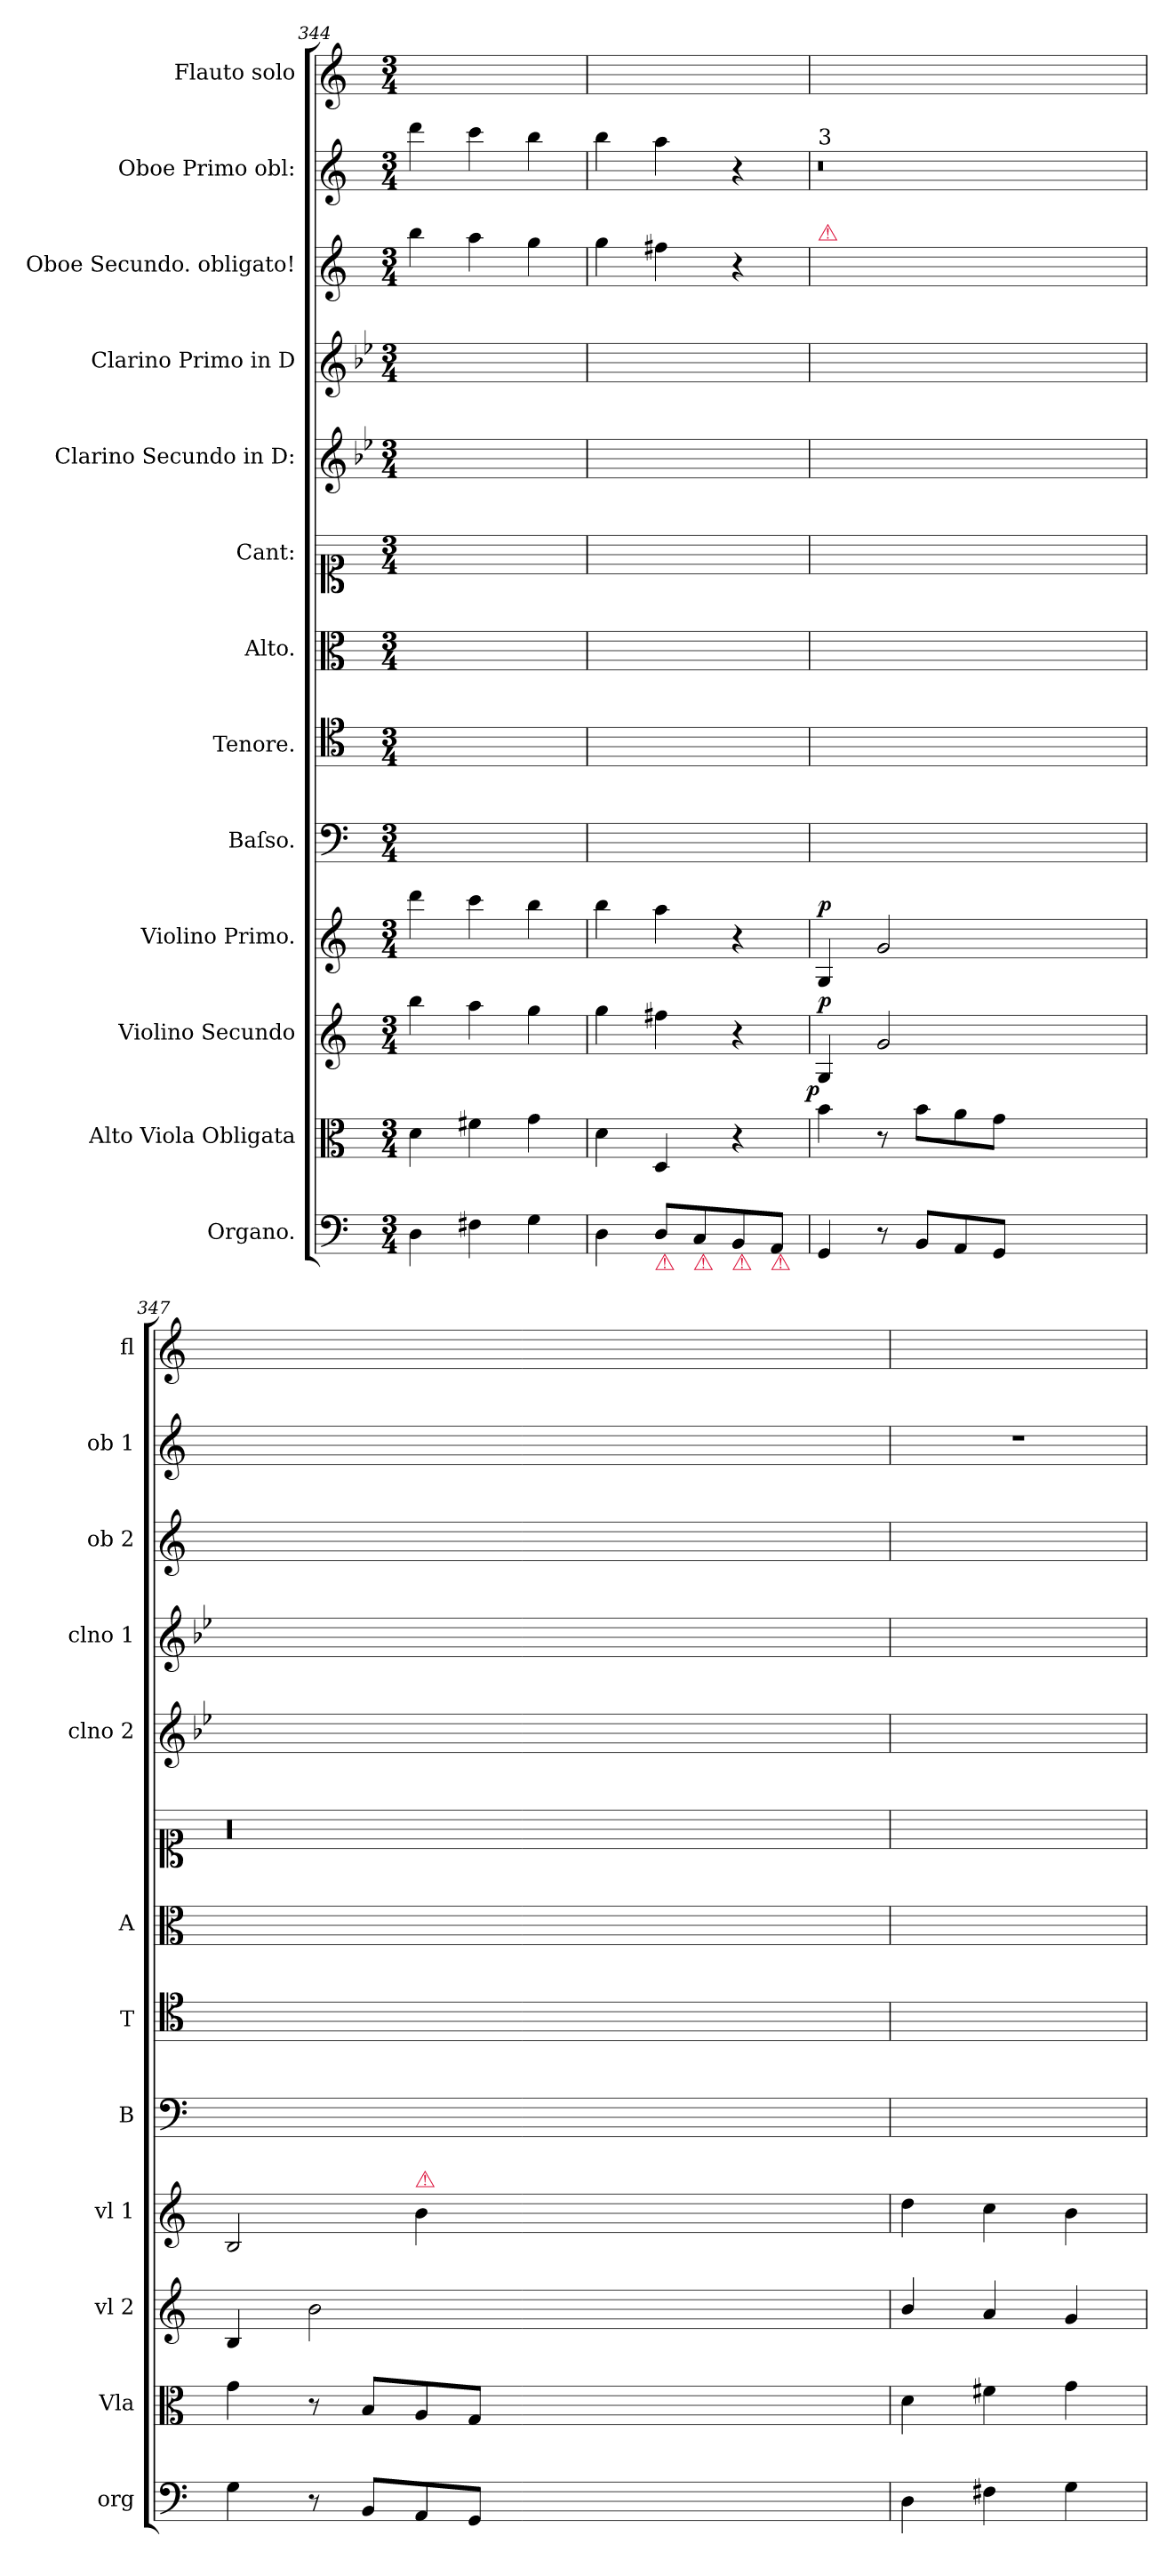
**kern	**kern	**dynam	**kern	**dynam	**kern	**dynam	**kern	**kern	**kern	**kern	**kern	**kern	**kern	**kern	**kern
*part13	*part12	*part12	*part11	*part11	*part10	*part10	*part9	*part8	*part7	*part6	*part5	*part4	*part3	*part2	*part1
*staff13	*staff12	*staff12	*staff11	*staff11	*staff10	*staff10	*staff9	*staff8	*staff7	*staff6	*staff5	*staff4	*staff3	*staff2	*staff1
*I"Organo.	*I"Alto Viola Obligata	*	*I"Violino Secundo	*	*I"Violino Primo.	*	*I"Baſso.	*I"Tenore.	*I"Alto.	*I"Cant:	*I"Clarino Secundo in D:	*I"Clarino Primo in D	*I"Oboe Secundo. obligato!	*I"Oboe Primo obl:	*I"Flauto solo
*I'org	*I'Vla	*	*I'vl 2	*	*I'vl 1	*	*I'B	*I'T	*I'A	*	*I'clno 2	*I'clno 1	*I'ob 2	*I'ob 1	*I'fl
*clefF4	*clefC3	*	*clefG2	*	*clefG2	*	*clefF4	*clefC4	*clefC3	*clefC1	*clefG2	*clefG2	*clefG2	*clefG2	*clefG2
*	*	*	*	*	*	*	*	*	*	*	*ITrd-1c-2	*ITrd-1c-2	*	*	*
*k[]	*k[]	*	*k[]	*	*k[]	*	*k[]	*k[]	*k[]	*k[]	*k[]	*k[]	*k[]	*k[]	*k[]
*C:	*C:	*	*C:	*	*C:	*	*C:	*C:	*C:	*C:	*C:	*C:	*C:	*C:	*C:
*M3/4	*M3/4	*	*M3/4	*	*M3/4	*	*M3/4	*M3/4	*M3/4	*M3/4	*M3/4	*M3/4	*M3/4	*M3/4	*M3/4
=344	=344	=344	=344	=344	=344	=344	=344	=344	=344	=344	=344	=344	=344	=344	=344
4D\	4d\	.	4bb\	.	4ddd\	.	2.ryy	2.ryy	2.ryy	2.ryy	2.ryy	2.ryy	4bb\	4ddd\	2.ryy
4F#X\	4f#X\	.	4aa\	.	4ccc\	.	.	.	.	.	.	.	4aa\	4ccc\	.
4G\	4g\	.	4gg\	.	4bb\	.	.	.	.	.	.	.	4gg\	4bb\	.
=345	=345	=345	=345	=345	=345	=345	=345	=345	=345	=345	=345	=345	=345	=345	=345
4D\	4d\	.	4gg\	.	4bb\	.	2.ryy	2.ryy	2.ryy	2.ryy	2.ryy	2.ryy	4gg\	4bb\	2.ryy
!LO:TX:b:color=crimson:t=⚠	!	!	!	!	!	!	!	!	!	!	!	!	!	!	!
8D/L	4D/	.	4ff#X\	.	4aa\	.	.	.	.	.	.	.	4ff#X\	4aa\	.
!LO:TX:b:color=crimson:t=⚠	!	!	!	!	!	!	!	!	!	!	!	!	!	!	!
8C/	.	.	.	.	.	.	.	.	.	.	.	.	.	.	.
!LO:TX:b:color=crimson:t=⚠	!	!	!	!	!	!	!	!	!	!	!	!	!	!	!
8BB/	4r	.	4r	.	4r	.	.	.	.	.	.	.	4r	4r	.
!LO:TX:b:color=crimson:t=⚠	!	!	!	!	!	!	!	!	!	!	!	!	!	!	!
8AA/J	.	.	.	.	.	.	.	.	.	.	.	.	.	.	.
=346	=346	=346	=346	=346	=346	=346	=346	=346	=346	=346	=346	=346	=346	=346	=346
!	!	!	!	!	!	!	!	!	!	!	!	!	!	!LO:TX:a:t=3	!
!	!	!	!	!	!	!	!	!	!	!	!	!	!LO:TX:a:color=crimson:t=⚠	!	!
!	!	!LO:DY:a:rj	!	!LO:DY:a	!	!LO:DY:a	!	!	!	!	!	!	!	!LO:N:vis=0	!
4GG/	4b\	p	4G/	p	4G/	p	2.ryy	2.ryy	2.ryy	1.ryy	2.ryy	2.ryy	2.ryy	1.r	2.ryy
8r	8r	.	2g/	.	2g/	.	.	.	.	.	.	.	.	.	.
8BB/L	8b\L	.	.	.	.	.	.	.	.	.	.	.	.	.	.
8AA/	8a\	.	.	.	.	.	.	.	.	.	.	.	.	.	.
8GG/J	8g\J	.	.	.	.	.	.	.	.	.	.	.	.	.	.
2.ryy	2.ryy	.	2.ryy	.	2.ryy	.	2.ryy	2.ryy	2.ryy	.	2.ryy	2.ryy	2.ryy	.	2.ryy
=347	=347	=347	=347	=347	=347	=347	=347	=347	=347	=347	=347	=347	=347	=347	=347
!	!	!	!	!	!	!	!	!	!	!LO:N:vis=00	!	!	!	!	!
4G\	4g\	.	4B/	.	2B/	.	2.ryy	2.ryy	2.ryy	0.r	2.ryy	2.ryy	2.ryy	0.ryy	2.ryy
8r	8r	.	2b\	.	.	.	.	.	.	.	.	.	.	.	.
8BB/L	8B/L	.	.	.	.	.	.	.	.	.	.	.	.	.	.
!	!	!	!	!	!LO:TX:a:color=crimson:t=⚠	!	!	!	!	!	!	!	!	!	!
8AA/	8A/	.	.	.	4b\	.	.	.	.	.	.	.	.	.	.
8GG/J	8G/J	.	.	.	.	.	.	.	.	.	.	.	.	.	.
0ryy	0ryy	.	0ryy	.	0ryy	.	0ryy	0ryy	0ryy	.	0ryy	0ryy	0ryy	.	0ryy
4ryy	4ryy	.	4ryy	.	4ryy	.	4ryy	4ryy	4ryy	.	4ryy	4ryy	4ryy	.	4ryy
=348	=348	=348	=348	=348	=348	=348	=348	=348	=348	=348	=348	=348	=348	=348	=348
4D\	4d\	.	4b/	.	4dd\	.	2.ryy	2.ryy	2.ryy	2.ryy	2.ryy	2.ryy	2.ryy	2.r	2.ryy
4F#X\	4f#X\	.	4a/	.	4cc\	.	.	.	.	.	.	.	.	.	.
4G\	4g\	.	4g/	.	4b\	.	.	.	.	.	.	.	.	.	.
=	=	=	=	=	=	=	=	=	=	=	=	=	=	=	=
*-	*-	*-	*-	*-	*-	*-	*-	*-	*-	*-	*-	*-	*-	*-	*-
